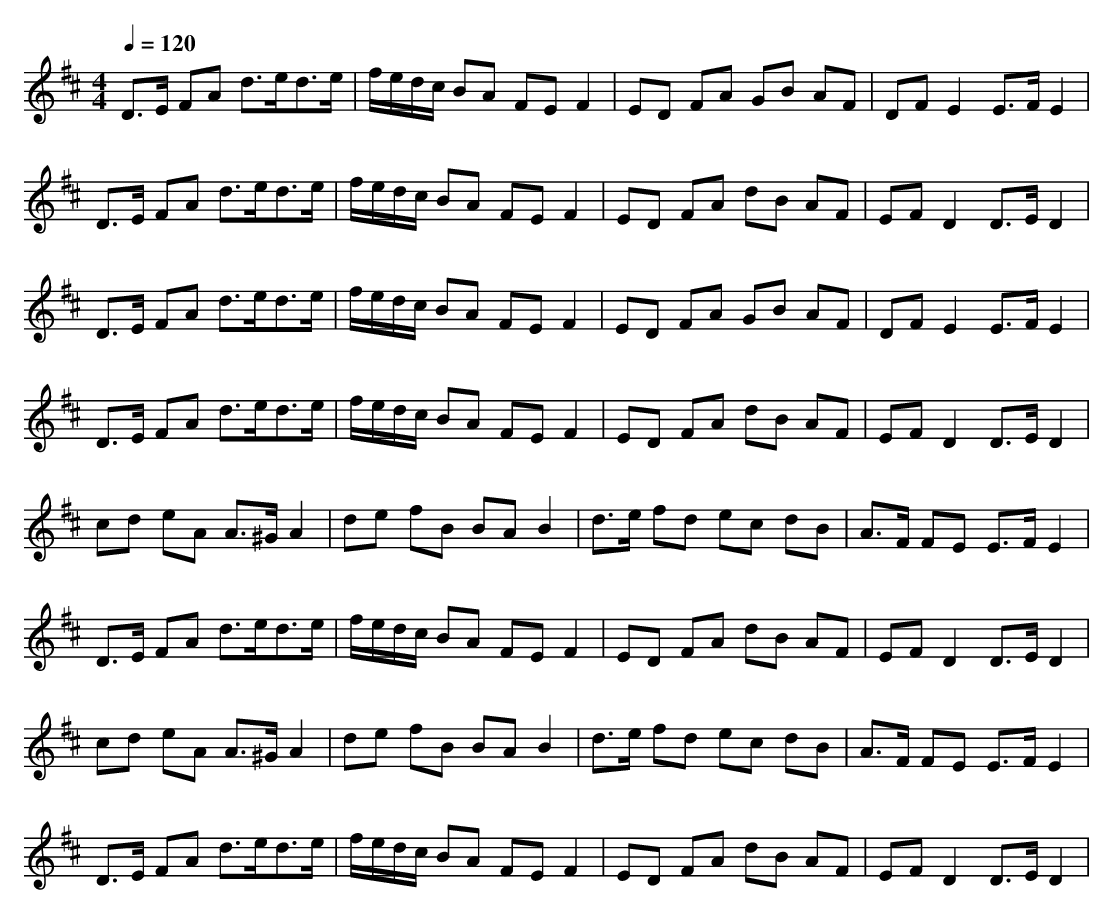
X:1
T:
M: 4/4
L: 1/8
Q:1/4=120
K:D % 2 sharps
D3/2E/2 FA d3/2e<de/2|f/2e/2d/2c/2 BA FE F2|ED FA GB AF|DF E2 E3/2F/2 E2|
D3/2E/2 FA d3/2e<de/2|f/2e/2d/2c/2 BA FE F2|ED FA dB AF|EF D2 D3/2E/2 D2|
D3/2E/2 FA d3/2e<de/2|f/2e/2d/2c/2 BA FE F2|ED FA GB AF|DF E2 E3/2F/2 E2|
D3/2E/2 FA d3/2e<de/2|f/2e/2d/2c/2 BA FE F2|ED FA dB AF|EF D2 D3/2E/2 D2|
cd eA A3/2^G/2 A2|de fB BA B2|d3/2e/2 fd ec dB|A3/2F/2 FE E3/2F/2 E2|
D3/2E/2 FA d3/2e<de/2|f/2e/2d/2c/2 BA FE F2|ED FA dB AF|EF D2 D3/2E/2 D2|
cd eA A3/2^G/2 A2|de fB BA B2|d3/2e/2 fd ec dB|A3/2F/2 FE E3/2F/2 E2|
D3/2E/2 FA d3/2e<de/2|f/2e/2d/2c/2 BA FE F2|ED FA dB AF|EF D2 D3/2E/2 D2|
